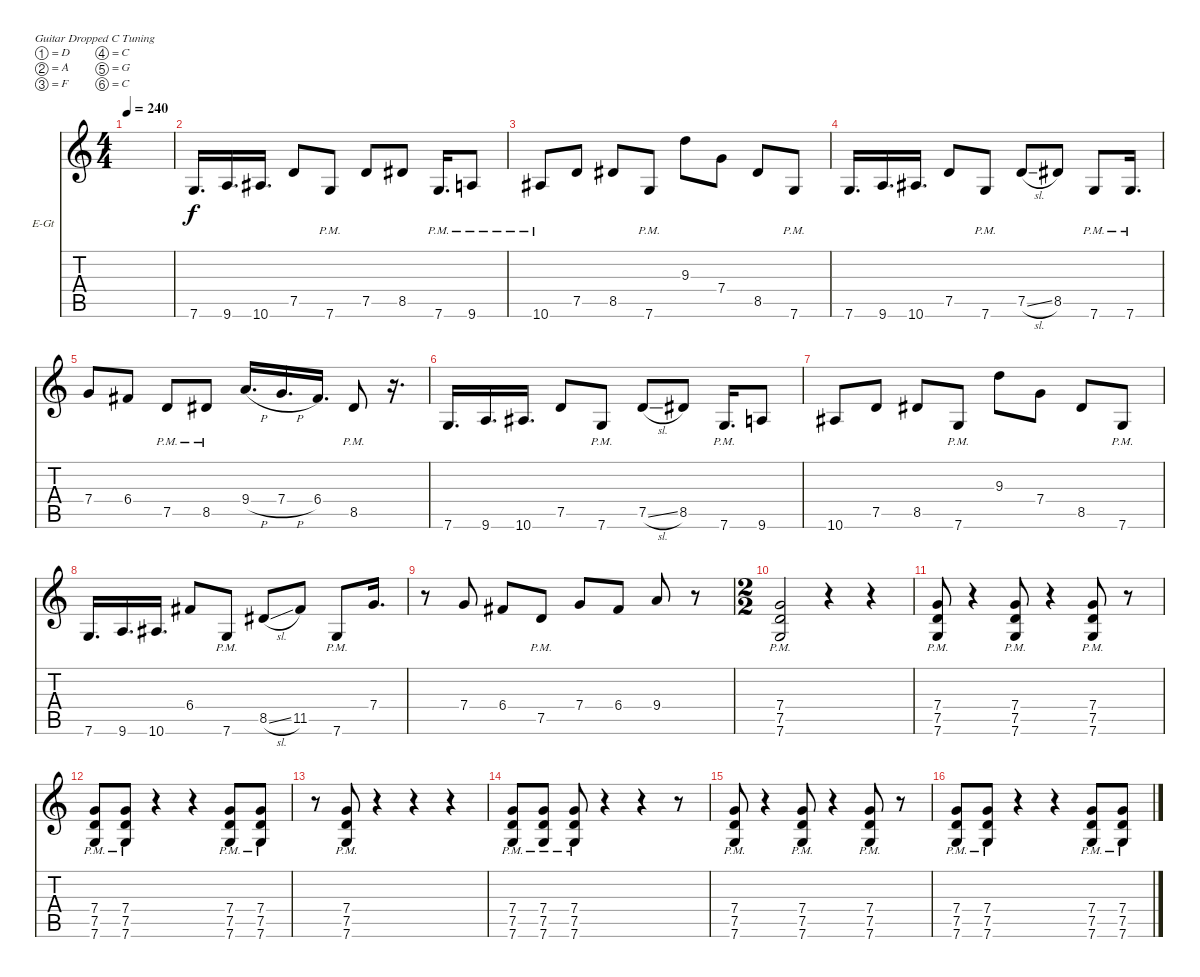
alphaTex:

\defaultSystemsLayout 4
\bracketExtendMode nobrackets
\firstSystemTrackNameOrientation horizontal
\otherSystemsTrackNameOrientation horizontal
\track ("Rhythm Guitar" "E-Gt") {instrument distortionguitar}
\staff {score tabs}
\tuning (D4 A3 F3 C3 G2 C2)
\ts (4 4)
\tempo 240
\clef g2
\ks c
|
7.6.16{d} 9.6.16{d} 10.6.16{d} 7.5.8 7.6{pm}.8 7.5.8 8.5.8 7.6{pm}.16{d} 9.6{pm}.8 |
10.6{pm}.8 7.5.8 8.5.8 7.6{pm}.8 9.3.8 7.4.8 8.5.8 7.6{pm}.8 |
7.6.16{d} 9.6.16{d} 10.6.16{d} 7.5.8 7.6{pm}.8 7.5{sl}.8 8.5.8 7.6{pm}.8 7.6{pm}.16{d} |
7.4.8 6.4.8 7.5{pm}.8 8.5{pm}.8 9.4{h}.16{d} 7.4{h}.16{d} 6.4.16{d} 8.5{pm}.8 r.16{d} |
7.6.16{d} 9.6.16{d} 10.6.16{d} 7.5.8 7.6{pm}.8 7.5{sl}.8 8.5.8 7.6{pm}.16{d} 9.6.8 |
10.6.8 7.5.8 8.5.8 7.6{pm}.8 9.3.8 7.4.8 8.5.8 7.6{pm}.8 |
7.6.16{d} 9.6.16{d} 10.6.16{d} 6.4.8 7.6{pm}.8 8.5{sl}.8 11.5.8 7.6{pm}.8 7.4.16{d} |
r.8 7.4.8 6.4.8 7.5{pm}.8 7.4.8 6.4.8 9.4.8 r.8 |
\ts (2 2)
(7.6{pm} 7.5{pm} 7.4{pm}).2 r.4 r.4 |
(7.6{pm} 7.5{pm} 7.4{pm}).8 r.4 (7.6{pm} 7.5{pm} 7.4{pm}).8 r.4 (7.6{pm} 7.5{pm} 7.4{pm}).8 r.8 |
(7.6{pm} 7.5{pm} 7.4{pm}).8 (7.6{pm} 7.5{pm} 7.4{pm}).8 r.4 r.4 (7.6{pm} 7.5{pm} 7.4{pm}).8 (7.6{pm} 7.5{pm} 7.4{pm}).8 |
r.8 (7.6{pm} 7.5{pm} 7.4{pm}).8 r.4 r.4 r.4 |
(7.6{pm} 7.5{pm} 7.4{pm}).8 (7.6{pm} 7.5{pm} 7.4{pm}).8 (7.6{pm} 7.5{pm} 7.4{pm}).8 r.4 r.4 r.8 |
(7.6{pm} 7.5{pm} 7.4{pm}).8 r.4 (7.6{pm} 7.5{pm} 7.4{pm}).8 r.4 (7.6{pm} 7.5{pm} 7.4{pm}).8 r.8 |
(7.6{pm} 7.5{pm} 7.4{pm}).8 (7.6{pm} 7.5{pm} 7.4{pm}).8 r.4 r.4 (7.6{pm} 7.5{pm} 7.4{pm}).8 (7.6{pm} 7.5{pm} 7.4{pm}).8
